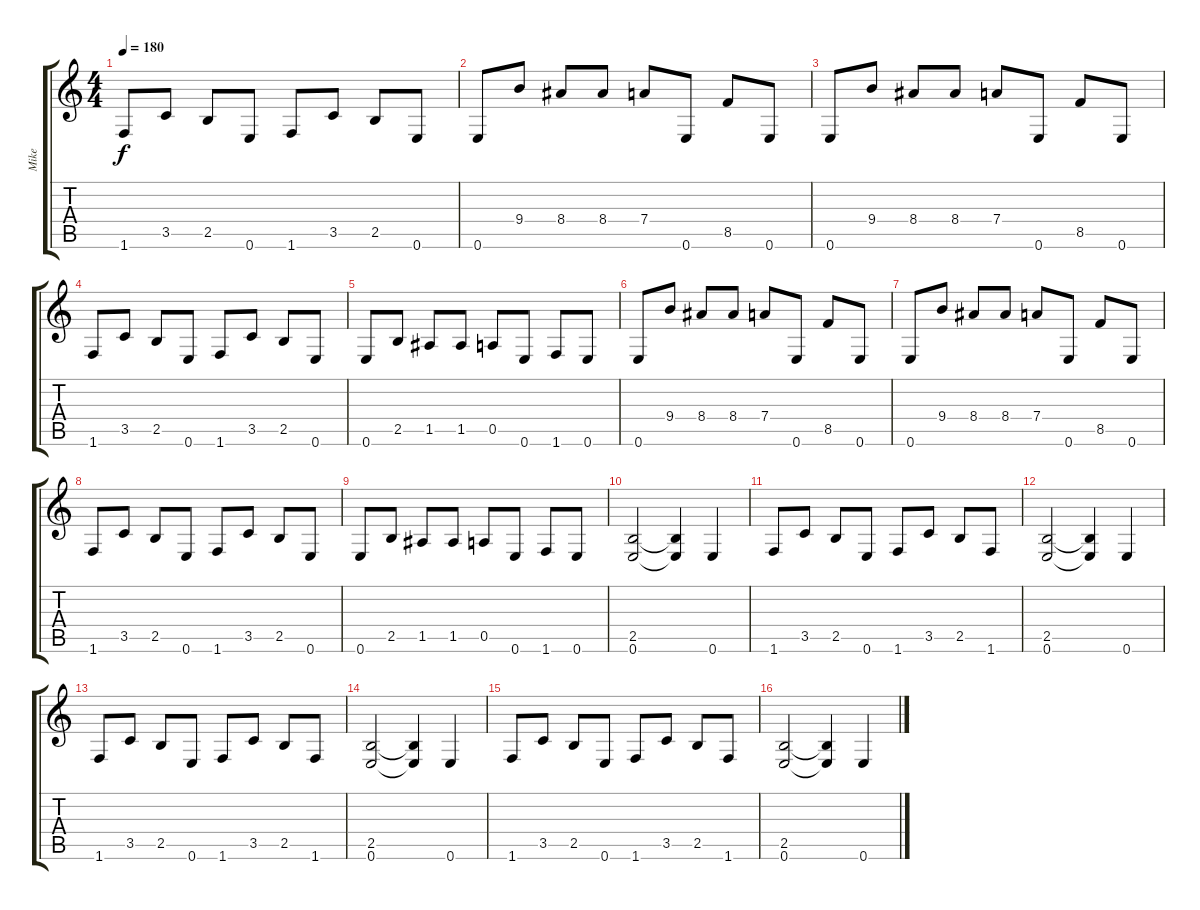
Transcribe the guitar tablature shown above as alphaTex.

\track ("Mike" "Mike") {instrument distortionguitar}
\staff {score tabs}
\tuning (E4 B3 G3 D3 A2 E2) {hide}
\ts (4 4)
\tempo 180
\clef g2
\ks c
1.6.8{dy f} 3.5.8 2.5.8 0.6.8 1.6.8 3.5.8 2.5.8 0.6.8 |
0.6.8 9.4.8 8.4.8 8.4.8 7.4.8 0.6.8 8.5.8 0.6.8 |
0.6.8 9.4.8 8.4.8 8.4.8 7.4.8 0.6.8 8.5.8 0.6.8 |
1.6.8 3.5.8 2.5.8 0.6.8 1.6.8 3.5.8 2.5.8 0.6.8 |
0.6.8 2.5.8 1.5.8 1.5.8 0.5.8 0.6.8 1.6.8 0.6.8 |
0.6.8 9.4.8 8.4.8 8.4.8 7.4.8 0.6.8 8.5.8 0.6.8 |
0.6.8 9.4.8 8.4.8 8.4.8 7.4.8 0.6.8 8.5.8 0.6.8 |
1.6.8 3.5.8 2.5.8 0.6.8 1.6.8 3.5.8 2.5.8 0.6.8 |
0.6.8 2.5.8 1.5.8 1.5.8 0.5.8 0.6.8 1.6.8 0.6.8 |
(2.5 0.6).2 (2.5{t} 0.6{t}).4 0.6.4 |
1.6.8 3.5.8 2.5.8 0.6.8 1.6.8 3.5.8 2.5.8 1.6.8 |
(2.5 0.6).2 (2.5{t} 0.6{t}).4 0.6.4 |
1.6.8 3.5.8 2.5.8 0.6.8 1.6.8 3.5.8 2.5.8 1.6.8 |
(2.5 0.6).2 (2.5{t} 0.6{t}).4 0.6.4 |
1.6.8 3.5.8 2.5.8 0.6.8 1.6.8 3.5.8 2.5.8 1.6.8 |
(2.5 0.6).2 (2.5{t} 0.6{t}).4 0.6.4
